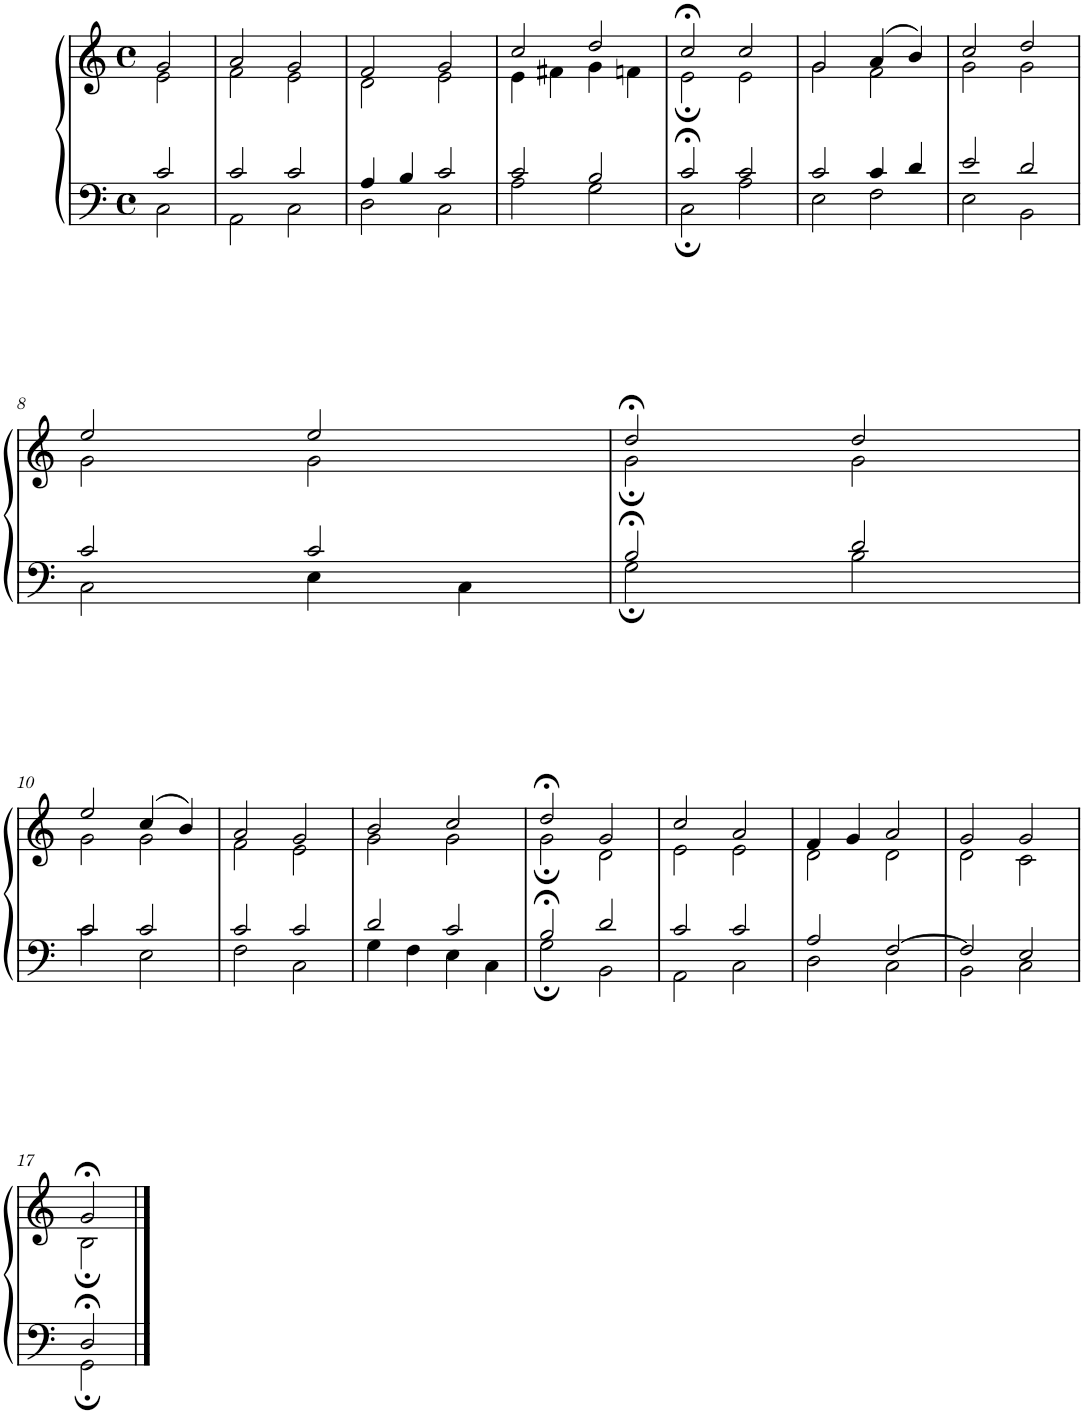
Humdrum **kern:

**kern	**kern
*part1	*part1
*staff2	*staff1
*I"Piano	*
*I'Pno.	*
*clefF4	*clefG2
*k[]	*k[]
*M4/4	*M4/4
*met(c)	*met(c)
=1	=1
*^	*^
2c/	2C\	2g/	2e\
=2	=2	=2	=2
2c/	2AA\	2a/	2f\
2c/	2C\	2g/	2e\
=3	=3	=3	=3
4A/	2D\	2f/	2d\
4B/	.	.	.
2c/	2C\	2g/	2e\
=4	=4	=4	=4
2c/	2A\	2cc/	4e\
.	.	.	4f#X\
2B/	2G\	2dd/	4g\
.	.	.	4fn\
=5	=5	=5	=5
2c;</	2C;\	2cc;</	2e;\
2c/	2A\	2cc/	2e\
=6	=6	=6	=6
2c/	2E\	2g/	2g\
4c/	2F\	(4a/	2f\
4d/	.	4b/)	.
=7	=7	=7	=7
2e/	2E\	2cc/	2g\
2d/	2BB\	2dd/	2g\
!!LO:LB:g=z	!!
=8	=8	=8	=8
2c/	2C\	2ee/	2g\
2c/	4E\	2ee/	2g\
.	4C\	.	.
=9	=9	=9	=9
2B;</	2G;\	2dd;</	2g;\
2d/	2B\	2dd/	2g\
!!LO:LB:g=z	!!
=10	=10	=10	=10
2c/	2c\	2ee/	2g\
2c/	2E\	(4cc/	2g\
.	.	4b/)	.
=11	=11	=11	=11
2c/	2F\	2a/	2f\
2c/	2C\	2g/	2e\
=12	=12	=12	=12
2d/	4G\	2b/	2g\
.	4F\	.	.
2c/	4E\	2cc/	2g\
.	4C\	.	.
=13	=13	=13	=13
2B;</	2G;\	2dd;</	2g;\
2d/	2BB\	2g/	2d\
=14	=14	=14	=14
2c/	2AA\	2cc/	2e\
2c/	2C\	2a/	2e\
=15	=15	=15	=15
2A/	2D\	4f/	2d\
.	.	4g/	.
[2F/	2C\	2a/	2d\
=16	=16	=16	=16
2F/]	2BB\	2g/	2d\
2E/	2C\	2g/	2c\
!!LO:LB:g=z	!!
=17	=17	=17	=17
2D;</	2GG;\	2g;</	2B;\
*v	*v	*	*
*	*v	*v
==	==
*-	*-
